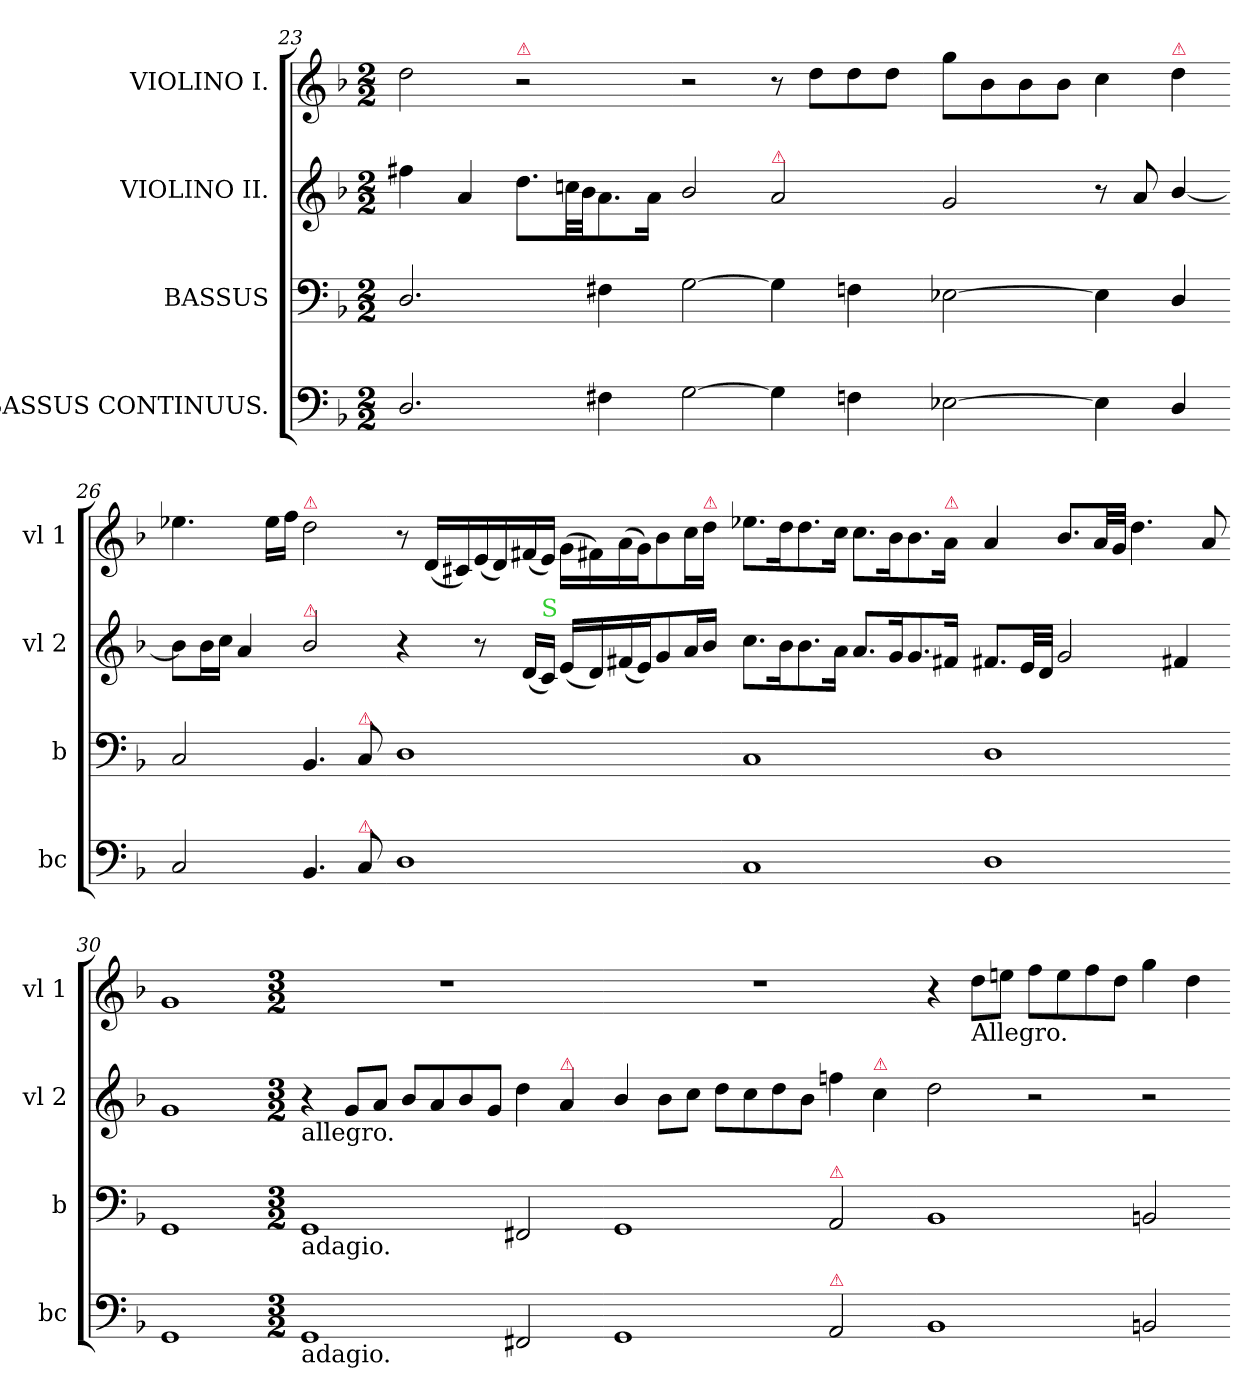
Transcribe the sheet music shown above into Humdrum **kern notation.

**kern	**kern	**kern	**kern
*part4	*part3	*part2	*part1
*staff4	*staff3	*staff2	*staff1
*I"BASSUS CONTINUUS.	*I"BASSUS	*I"VIOLINO II.	*I"VIOLINO I.
*I'bc	*I'b	*I'vl 2	*I'vl 1
*clefF4	*clefF4	*clefG2	*clefG2
*k[b-]	*k[b-]	*k[b-]	*k[b-]
*M2/2	*M2/2	*M2/2	*M2/2
=23	=23	=23	=23
2.D/	2.D/	4ff#X\	2dd\
.	.	4a/	.
!	!	!	!LO:TX:a:color=crimson:t=⚠
.	.	8.dd\L	2r
.	.	32ccn\LL	.
.	.	32b-\JJ	.
4F#X\	4F#X\	8.a\	.
.	.	16a\Jk	.
=24-	=24-	=24-	=24-
[2G\	[2G\	2b-/	2r
!	!	!LO:TX:a:color=crimson:t=⚠	!
4G\]	4G\]	2a/	8r
.	.	.	8dd\L
4Fn\	4Fn\	.	8dd\
.	.	.	8dd\J
=25-	=25-	=25-	=25-
[2E-X\	[2E-X\	2g/	8gg\L
.	.	.	8b-\
.	.	.	8b-\
.	.	.	8b-\J
4E-\]	4E-\]	8r	4cc\
.	.	8a/	.
!	!	!	!LO:TX:a:color=crimson:t=⚠
4D/	4D/	[4b-/	4dd\
=26-	=26-	=26-	=26-
2C/	2C/	8b-\L]	4.ee-X\
.	.	16b-\L	.
.	.	16cc\JJ	.
.	.	4a/	.
.	.	.	16ee-\LL
.	.	.	16ff\JJ
!	!	!	!LO:TX:a:color=crimson:t=⚠
!	!	!LO:TX:a:color=crimson:t=⚠	!
4.BB-/	4.BB-/	2b-/	2dd\
!	!LO:TX:a:color=crimson:t=⚠	!	!
!LO:TX:a:color=crimson:t=⚠	!	!	!
8C/	8C/	.	.
=27-	=27-	=27-	=27-
1D	1D	4r	8r
.	.	.	(16d/LL
.	.	.	16c#X/)
.	.	8r	(16e/
.	.	.	16d/)
.	.	(>16d/LL	(16f#X/
!	!	!LO:TX:a:color=limegreen:t=S	!
.	.	16c/JJ)	16e/JJ)
.	.	(>16e/LL	(16g\LL
.	.	16d/)	16f#X\)
.	.	(>16f#X/	(16a\
.	.	16e/J)	16g\J)
.	.	8g/	8b-\
.	.	16a/L	16cc\L
!	!	!	!LO:TX:a:color=crimson:t=⚠
.	.	16b-/JJ	16dd\JJ
=28-	=28-	=28-	=28-
1C	1C	8.cc\L	8.ee-X\L
.	.	16b-\K	16dd\K
.	.	8.b-\	8.dd\
.	.	16a\Jk	16cc\Jk
.	.	8.a/L	8.cc\L
.	.	16g/K	16b-\K
.	.	8.g/	8.b-\
!	!	!	!LO:TX:a:color=crimson:t=⚠
.	.	16f#X/Jk	16a\Jk
=29-	=29-	=29-	=29-
1D	1D	8.f#X/L	4a/
.	.	32e/LL	.
.	.	32d/JJJ	.
.	.	2g/	8.b-/L
.	.	.	32a/LL
.	.	.	32g/JJJ
.	.	.	4.dd\
.	.	4f#X/	.
.	.	.	8a/
=30-	=30-	=30-	=30-
1GG	1GG	1g	1g
=31-	=31-	=31-	=31-
*M3/2	*M3/2	*M3/2	*M3/2
!	!	!LO:TX:b:t=allegro.	!
!	!LO:TX:b:t=adagio.	!	!
!LO:TX:b:t=adagio.	!	!	!
1GG	1GG	4r	1.r
.	.	8g/L	.
.	.	8a/J	.
.	.	8b-/L	.
.	.	8a/	.
.	.	8b-/	.
.	.	8g/J	.
2FF#X/	2FF#X/	4dd\	.
!	!	!LO:TX:a:color=crimson:t=⚠	!
.	.	4a/	.
=32-	=32-	=32-	=32-
1GG	1GG	4b-/	1.r
.	.	8b-\L	.
.	.	8cc\J	.
.	.	8dd\L	.
.	.	8cc\	.
.	.	8dd\	.
.	.	8b-\J	.
!	!LO:TX:a:color=crimson:t=⚠	!	!
!LO:TX:a:color=crimson:t=⚠	!	!	!
2AA/	2AA/	4ffn\	.
!	!	!LO:TX:a:color=crimson:t=⚠	!
.	.	4cc\	.
=33-	=33-	=33-	=33-
1BB-	1BB-	2dd\	4r
!	!	!	!LO:TX:b:t=Allegro.
.	.	.	8dd\L
.	.	.	8een\J
.	.	2r	8ff\L
.	.	.	8ee\
.	.	.	8ff\
.	.	.	8dd\J
2BBn/	2BBn/	2r	4gg\
.	.	.	4dd\
=-	=-	=-	=-
*-	*-	*-	*-
